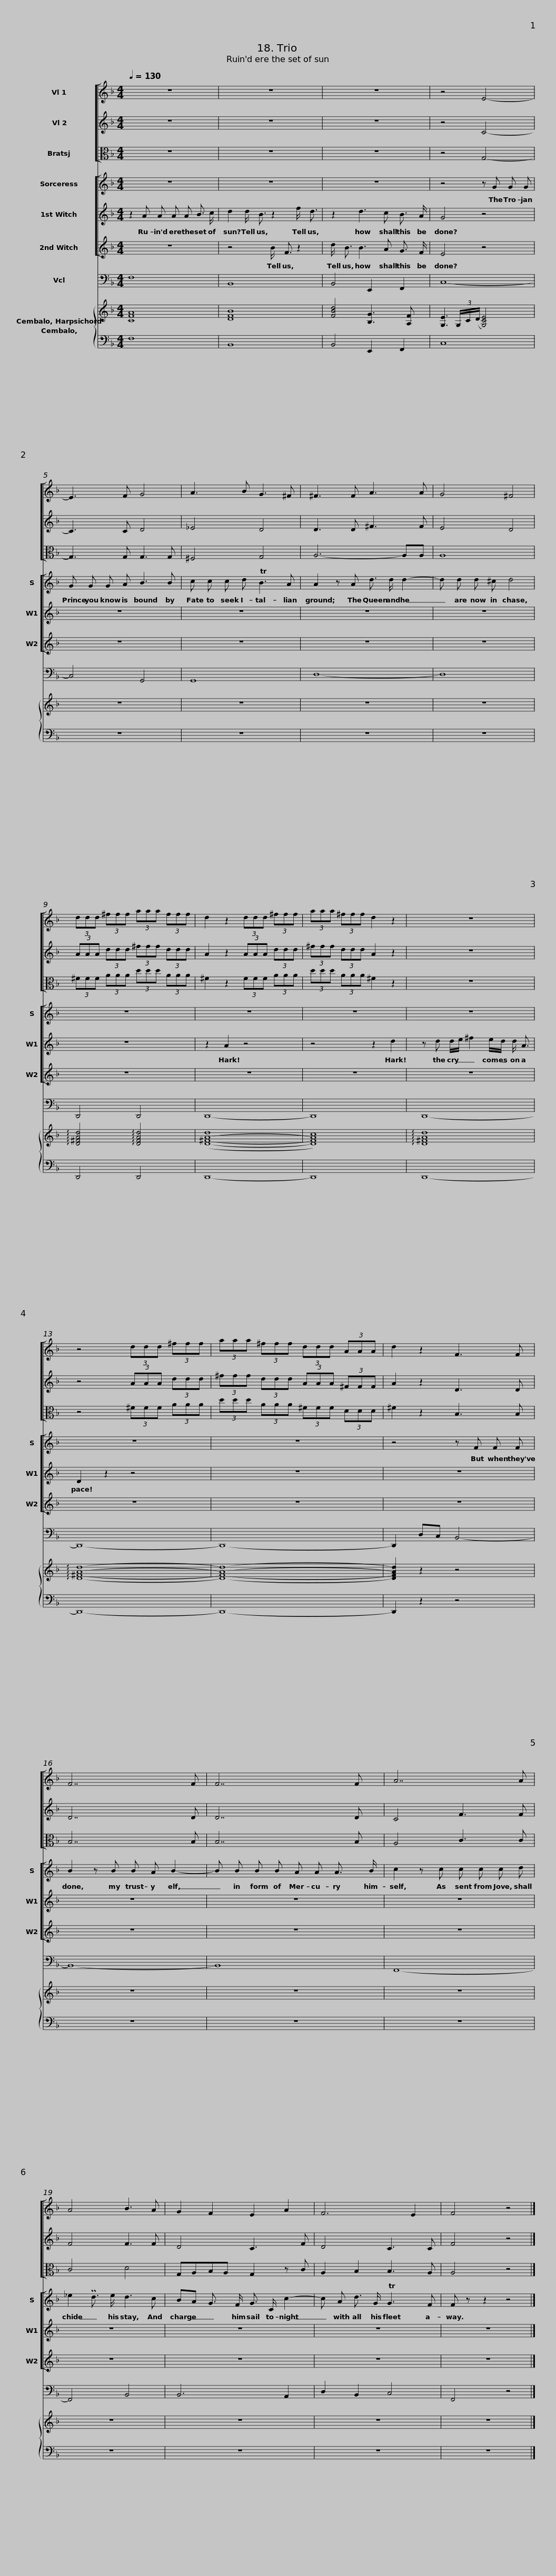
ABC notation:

X:1
%%score [ 1 2 3 ] [ 4 5 6 ] 7 { 8 9 }
L:1/8
Q:1/4=130
M:4/4
I:linebreak $
K:F
V:1 treble
V:2 treble
V:3 alto
V:4 treble
V:5 treble
V:6 treble
V:7 bass
V:8 treble
V:9 bass
V:1
 z8 | z8 | z8 |$ z4 E4- | E3 F G4 | %5
 A3 B G3 ^F |$ ^F3 F A3 A | G4 ^F4 | (3ddd (3^fff (3aaa (3fff |$ d2 z2 (3ddd (3^fff | %10
 (3aaa (3^fff d2 z2 | z8 |$ z4 (3ddd (3^fff | (3aaa (3^fff (3ddd (3AAA | d2 z2 F3 F |$ %15
 F7 F | F7 F | A7 A |$ A4 B3 A | G2 F2 E2 A2 | %20
 F6 E2 | F4 z4 |] %22
V:2
 z8 | z8 | z8 |$ z4 C4- | C3 C D4 | %5
 _E4 D4 |$ D3 D ^F3 F | E4 D4 | (3AAA (3ddd (3^fff (3ddd |$ A2 z2 (3AAA (3ddd | %10
 (3^fff (3ddd A2 z2 | z8 |$ z4 (3AAA (3ddd | (3^fff (3ddd (3AAA (3^FFF | A2 z2 D3 D |$ %15
 D7 D | D7 D | C4 F3 F |$ F4 F3 F | D4 C3 F | %20
 D4 C3 C | F4 z4 |] %22
V:3
 z8 | z8 | z8 |$ z4 G,4- | G,3 G, G,3 G, | %5
 ^F,4 G,4 |$ A,6- A,A, | A,8 | (3^FFF (3AAA (3ddd (3AAA |$ ^F2 z2 (3FFF (3AAA | %10
 (3ddd (3AAA ^F2 z2 | z8 |$ z4 (3^FFF (3AAA | (3ddd (3AAA (3^FFF (3DDD | ^F2 z2 B,3 B, |$ %15
 B,7 B, | B,7 B, | A,4 C3 C |$ C4 D4 | G,A,B,A, G,2 z C | %20
 A,2 B,2 B,3 A, | A,4 z4 |] %22
V:4
 z8 | z8 | z8 |$ z4 z G G G | G G G A B3 B | %5
 c c c d TB3 A |$ A2 z A d3/2 d/ d2- | d d d ^c d4 | z8 |$ z8 | %10
 z8 | z8 |$ z8 | z8 | z4 z F F F |$ %15
 B2 z B B A B2- | B B B B A A A3/2 B/ | c2 z c c c c d |$ _e2 Pd3/2 e/ d3 c | BA G3/2 F/ G3/2 C/ c2- | %20
 c A d3/2 G/ TG3 F | F z z2 z4 |] %22
V:5
 z2 A A A A B3/2 c/ | d2 d/ B3/2 z2 f/ d3/2 | z2 d3 c B3/2 A/ |$ G4 z4 | z8 | %5
 z8 |$ z8 | z8 | z8 |$ z2 A2 z4 | %10
 z4 z2 d2 | z d d/e/ ^f2 e/d/ d/ A3/2 |$ D2 z2 z4 | z8 | z8 |$ %15
 z8 | z8 | z8 |$ z8 | z8 | %20
 z8 | z8 |] %22
V:6
 z8 | z4 B/ F3/2 z2 | d/ B3/2 B3 A G3/2 F/ |$ E4 z4 | z8 | %5
 z8 |$ z8 | z8 | z8 |$ z8 | %10
 z8 | z8 |$ z8 | z8 | z8 |$ %15
 z8 | z8 | z8 |$ z8 | z8 | %20
 z8 | z8 |] %22
V:7
 F,8 | B,,8 | B,,4 E,,2 F,,2 |$ C,8- | C,4 G,,4 | %5
 G,,8 |$ D,8- | D,8 | D,,4 D,,4 |$ D,,8- | %10
 D,,8 | D,,8- |$ D,,8- | D,,8- | D,,2 D,C, B,,4- |$ %15
 B,,8- | B,,8 | F,,8- |$ F,,4 B,,4 | B,,6 A,,2 | %20
 D,2 B,,2 C,4 | F,,4 z4 |] %22
V:8
 [CFA]8 | [DFB]8 | [FBd]4 [B,G]3 [A,F] |$ [G,E]3 (3G,/-C/-(D/ [G,CE]4) | z8 | %5
 z8 |$ z8 | z8 | !arpeggio![D^FAd]4 !arpeggio![DFAd]4 |$ ([D-^F-A-d]8 | %10
 [DFAc]8) | !arpeggio![D^FAd]8 |$ !arpeggio![D^FAd]8- | [DFAd]8- | [DFAd]2 z2 z4 |$ %15
 z8 | z8 | z8 |$ z8 | z8 | %20
 z8 | z8 |] %22
V:9
 F,8 | B,,8 | B,,4 E,,2 F,,2 |$ C,8 | z8 | %5
 z8 |$ z8 | z8 | D,,4 D,,4 |$ D,,8- | %10
 D,,8 | D,,8- |$ D,,8- | D,,8- | D,,2 z2 z4 |$ %15
 z8 | z8 | z8 |$ z8 | z8 | %20
 z8 | z8 |] %22
